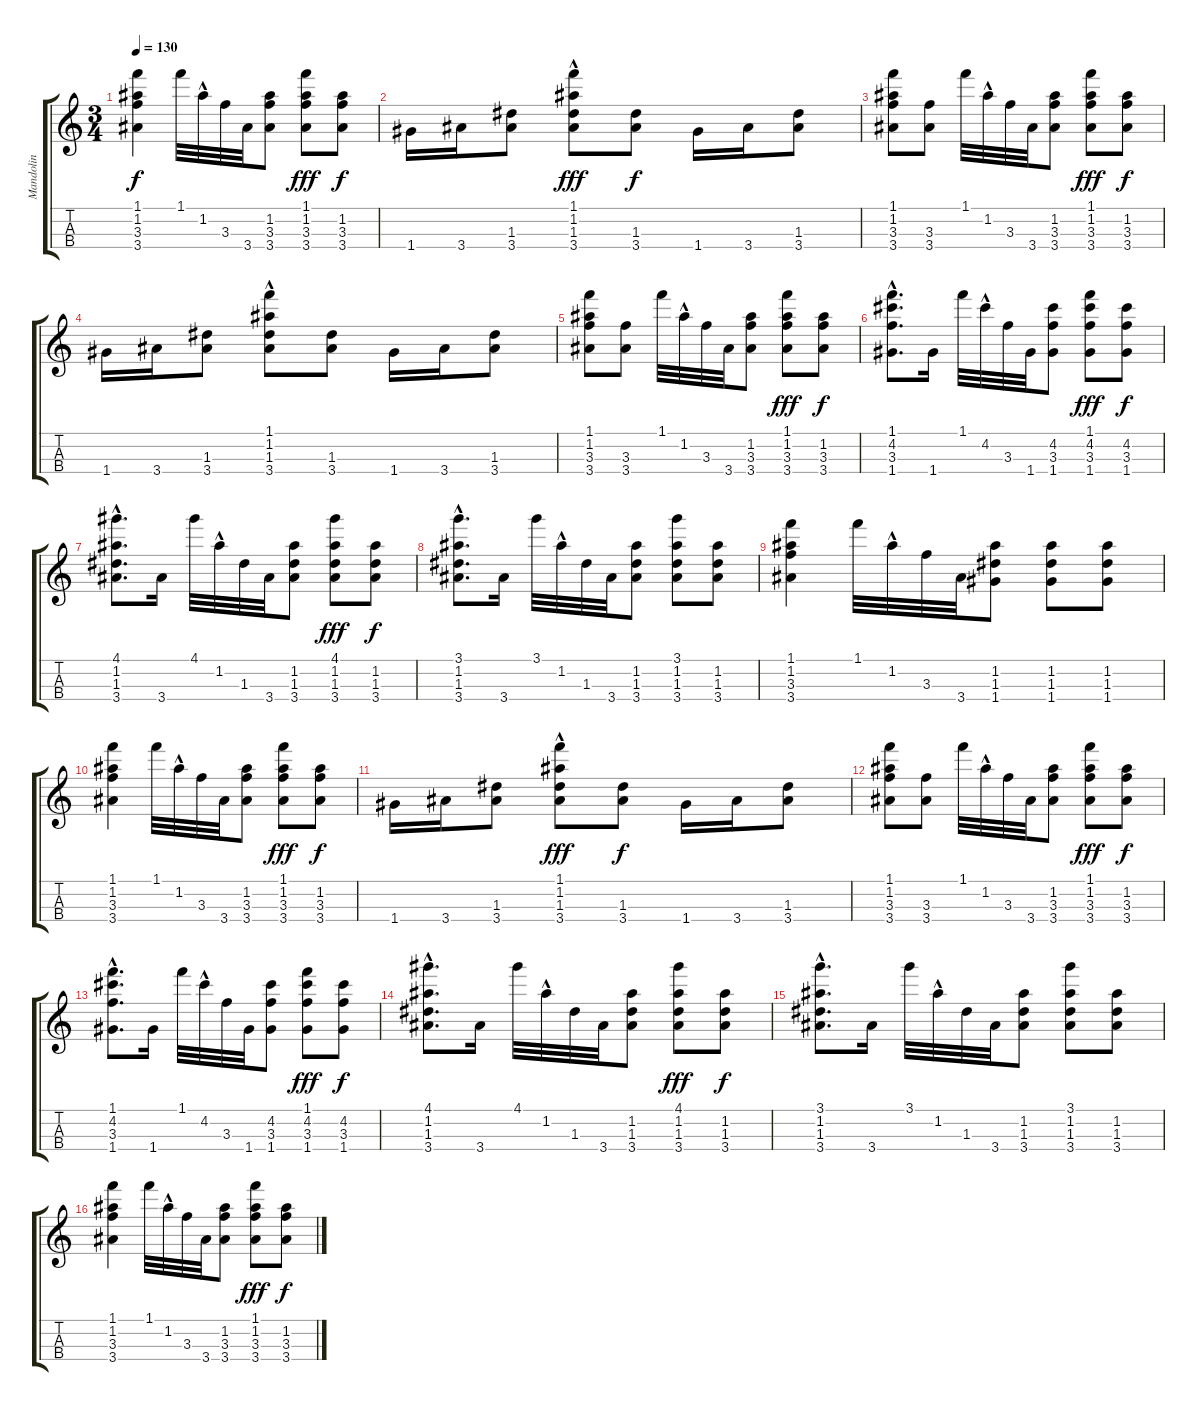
\track ("Mandolin" "Mandolin") {instrument electricguitarmuted}
\staff {score tabs}
\tuning (E5 A4 D4 G3) {hide}
\ts (3 4)
\tempo 130
\clef g2
\ks c
(1.1 1.2 3.3 3.4).4{dy f} 1.1.32 1.2{hac}.32 3.3.32 3.4.32 (1.2 3.3 3.4).8 (1.1 1.2 3.3 3.4).8{dy fff} (1.2 3.3 3.4).8{dy f} |
1.4.16 3.4.16 (1.3 3.4).8 (1.1{hac} 1.2 1.3 3.4).8{dy fff} (1.3 3.4).8{dy f} 1.4.16 3.4.16 (1.3 3.4).8 |
(1.1 1.2 3.3 3.4).8 (3.3 3.4).8 1.1.32 1.2{hac}.32 3.3.32 3.4.32 (1.2 3.3 3.4).8 (1.1 1.2 3.3 3.4).8{dy fff} (1.2 3.3 3.4).8{dy f} |
1.4.16 3.4.16 (1.3 3.4).8 (1.1{hac} 1.2 1.3 3.4).8 (1.3 3.4).8 1.4.16 3.4.16 (1.3 3.4).8 |
(1.1 1.2 3.3 3.4).8 (3.3 3.4).8 1.1.32 1.2{hac}.32 3.3.32 3.4.32 (1.2 3.3 3.4).8 (1.1 1.2 3.3 3.4).8{dy fff} (1.2 3.3 3.4).8{dy f} |
(1.1{hac} 4.2{hac} 3.3{hac} 1.4{hac}).8{d} 1.4.16 1.1.32 4.2{hac}.32 3.3.32 1.4.32 (4.2 3.3 1.4).8 (1.1 4.2 3.3 1.4).8{dy fff} (4.2 3.3 1.4).8{dy f} |
(4.1{hac} 1.2{hac} 1.3{hac} 3.4{hac}).8{d} 3.4.16 4.1.32 1.2{hac}.32 1.3.32 3.4.32 (1.2 1.3 3.4).8 (4.1 1.2 1.3 3.4).8{dy fff} (1.2 1.3 3.4).8{dy f} |
(3.1{hac} 1.2{hac} 1.3{hac} 3.4{hac}).8{d} 3.4.16 3.1.32 1.2{hac}.32 1.3.32 3.4.32 (1.2 1.3 3.4).8 (3.1 1.2 1.3 3.4).8 (1.2 1.3 3.4).8 |
(1.1 1.2 3.3 3.4).4 1.1.32 1.2{hac}.32 3.3.32 3.4.32 (1.2 1.3 1.4).8 (1.2 1.3 1.4).8 (1.2 1.3 1.4).8 |
(1.1 1.2 3.3 3.4).4 1.1.32 1.2{hac}.32 3.3.32 3.4.32 (1.2 3.3 3.4).8 (1.1 1.2 3.3 3.4).8{dy fff} (1.2 3.3 3.4).8{dy f} |
1.4.16 3.4.16 (1.3 3.4).8 (1.1{hac} 1.2 1.3 3.4).8{dy fff} (1.3 3.4).8{dy f} 1.4.16 3.4.16 (1.3 3.4).8 |
(1.1 1.2 3.3 3.4).8 (3.3 3.4).8 1.1.32 1.2{hac}.32 3.3.32 3.4.32 (1.2 3.3 3.4).8 (1.1 1.2 3.3 3.4).8{dy fff} (1.2 3.3 3.4).8{dy f} |
(1.1{hac} 4.2{hac} 3.3{hac} 1.4{hac}).8{d} 1.4.16 1.1.32 4.2{hac}.32 3.3.32 1.4.32 (4.2 3.3 1.4).8 (1.1 4.2 3.3 1.4).8{dy fff} (4.2 3.3 1.4).8{dy f} |
(4.1{hac} 1.2{hac} 1.3{hac} 3.4{hac}).8{d} 3.4.16 4.1.32 1.2{hac}.32 1.3.32 3.4.32 (1.2 1.3 3.4).8 (4.1 1.2 1.3 3.4).8{dy fff} (1.2 1.3 3.4).8{dy f} |
(3.1{hac} 1.2{hac} 1.3{hac} 3.4{hac}).8{d} 3.4.16 3.1.32 1.2{hac}.32 1.3.32 3.4.32 (1.2 1.3 3.4).8 (3.1 1.2 1.3 3.4).8 (1.2 1.3 3.4).8 |
(1.1 1.2 3.3 3.4).4 1.1.32 1.2{hac}.32 3.3.32 3.4.32 (1.2 3.3 3.4).8 (1.1 1.2 3.3 3.4).8{dy fff} (1.2 3.3 3.4).8{dy f}
